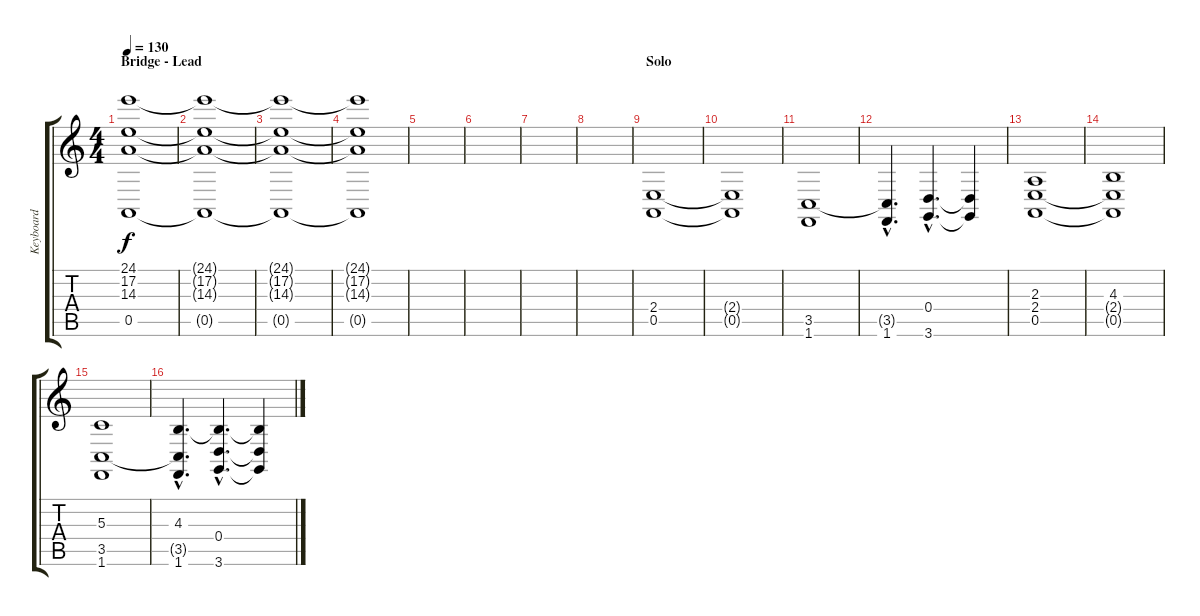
\track ("Keyboard" "Keyboard") {instrument stringensemble1}
\staff {score tabs}
\tuning (E4 B3 G3 D3 A2 E2) {hide}
\ts (4 4)
\section ("" "Bridge - Lead")
\tempo 130
\clef g2
\ks c
(24.1 17.2 14.3 0.5).1{dy f volume 0} |
(24.1{t} 17.2{t} 14.3{t} 0.5{t}).1 |
(24.1{t} 17.2{t} 14.3{t} 0.5{t}).1 |
(24.1{t} 17.2{t} 14.3{t} 0.5{t}).1 |
|
|
|
|
\section ("" "Solo")
(2.4 0.5).1 |
(2.4{t} 0.5{t}).1 |
(3.5 1.6).1 |
(3.5{hac t} 1.6{hac}).4{d} (0.4{hac} 3.6{hac}).4{d} (0.4{t} 3.6{t}).4 |
(2.3 2.4 0.5).1 |
(4.3 2.4{t} 0.5{t}).1 |
(5.3 3.5 1.6).1 |
(4.3{hac} 3.5{hac t} 1.6{hac}).4{d} (4.3{hac t} 0.4{hac} 3.6{hac}).4{d} (4.3{t} 0.4{t} 3.6{t}).4
